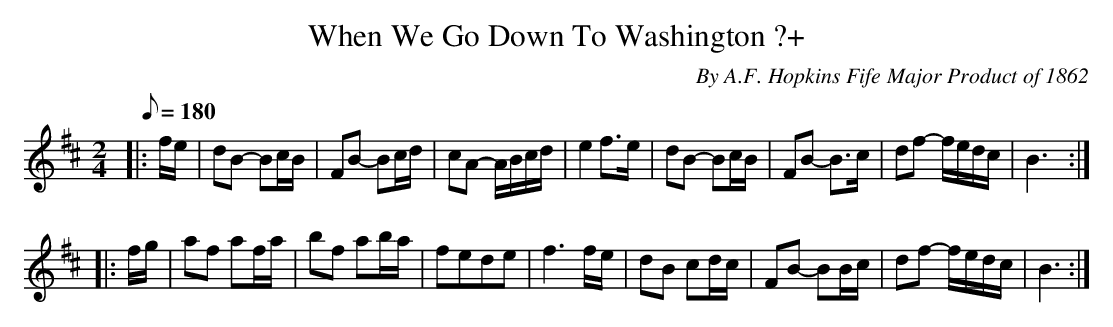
X:1
T:When We Go Down To Washington ?+
C:By A.F. Hopkins Fife Major Product of 1862
M:2/4
L:1/8
Q:1/8=180
K:D
|: f/e/|dB -Bc/B/|FB -Bc/d/|cA -A/B/c/d/|e2 f>e|dB -Bc/B/|FB -B>c|df -f/e/d/c/|B3 :|
|: f/g/|af af/a/|bf ab/a/|fede|f3 f/e/|dB cd/c/|FB -BB/c/|df -f/e/d/c/|B3 :|
